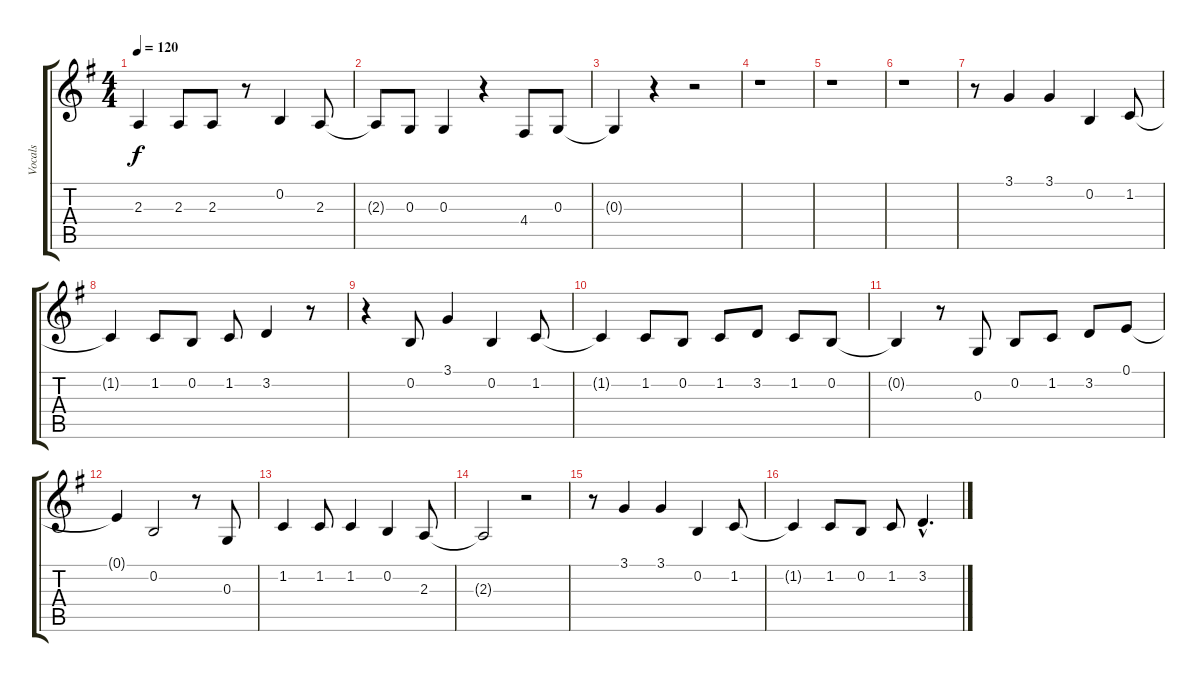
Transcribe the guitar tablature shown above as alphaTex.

\track ("Vocals" "Vocals") {instrument synthvoice}
\staff {score tabs}
\tuning (E4 B3 G3 D3 A2 E2) {hide}
\ts (4 4)
\tempo 120
\clef g2
\ks g
2.3.4{dy f} 2.3.8 2.3.8 r.8 0.2.4 2.3.8 |
2.3{t}.8 0.3.8 0.3.4 r.4 4.4.8 0.3.8 |
0.3{t}.4 r.4 r.2 |
r.1 |
r.1 |
r.1 |
r.8 3.1.4 3.1.4 0.2.4 1.2.8 |
1.2{t}.4 1.2.8 0.2.8 1.2.8 3.2.4 r.8 |
r.4 0.2.8 3.1.4 0.2.4 1.2.8 |
1.2{t}.4 1.2.8 0.2.8 1.2.8 3.2.8 1.2.8 0.2.8 |
0.2{t}.4 r.8 0.3.8 0.2.8 1.2.8 3.2.8 0.1.8 |
0.1{t}.4 0.2.2 r.8 0.3.8 |
1.2.4 1.2.8 1.2.4 0.2.4 2.3.8 |
2.3{t}.2 r.2 |
r.8 3.1.4 3.1.4 0.2.4 1.2.8 |
1.2{t}.4 1.2.8 0.2.8 1.2.8 3.2{hac}.4{d}
